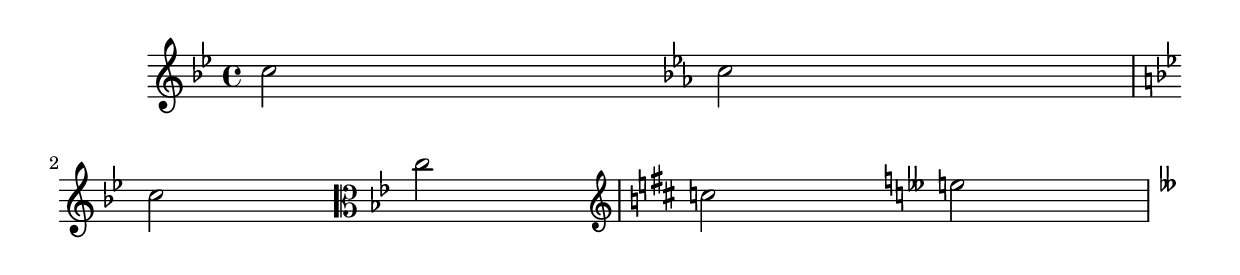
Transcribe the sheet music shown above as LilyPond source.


\version "2.1.26"
\header{
texidoc="
Key signatures may appear on key changes, even without a barline.  
In the case of a line break, the restoration accidentals are printed at 
end of a line. If @code{createKeyOnClefChange} is set, key signatures
are created also on a clef change.
"
}



\score {
  \notes \relative c''
  {
	\set Staff.createKeyOnClefChange = ##t  
    \key bes \major c2
%    \key c \major %  \minor
    \key es \major %  \minor
    c2
    \break
    \key bes \major % \major
    c2 \clef alto c2   \key d \major \clef treble c2
  	\set Staff.keySignature = #'((2 . -1)  (6 . 3) (4 . -2))
	e2
  }
}

